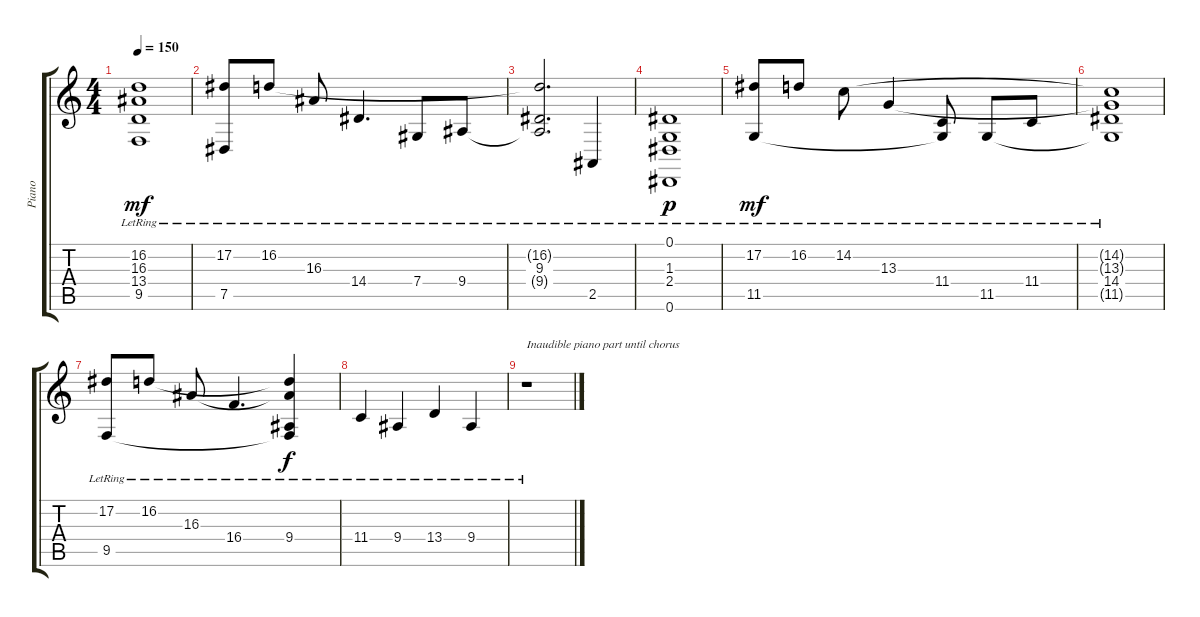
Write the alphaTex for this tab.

\track ("Piano" "Piano") {instrument acousticgrandpiano}
\staff {score tabs}
\tuning (Eb4 Bb3 Gb3 Db3 Ab2 Eb2) {hide}
\ts (4 4)
\tempo 150
\clef g2
\ks c
(16.2{t} 16.3{t} 13.4{lr} 9.5{t}).1{dy mf} |
(17.2{lr} 7.5{lr}).8 16.2{lr}.8 16.3{lr}.8 14.4{lr}.4{d} 7.4{lr}.8 9.4{lr}.8 |
(16.2{t} 9.3{lr} 9.4{t}).2{d} 2.5{lr}.4 |
(0.1 1.3{lr} 2.4{lr} 0.6{lr}).1{dy p} |
(17.2 11.5{lr}).8{dy mf} 16.2{lr}.8 14.2{lr}.8 13.3{lr}.4 (11.4{lr} 11.5{t}).8 11.5{lr}.8 11.4{lr}.8 |
(14.2{t} 13.3{t} 14.4{lr} 11.5{t}).1 |
(17.2{lr} 9.5{lr}).8 16.2{lr}.8 16.3{lr}.8 16.4{lr}.4{d} (16.2{t} 16.3{t} 9.4{lr} 9.5{t}).4{dy f volume 10} |
11.4{lr}.4 9.4{lr}.4 13.4{lr}.4 9.4{lr}.4 |
r.1{txt "Inaudible piano part until chorus"}
